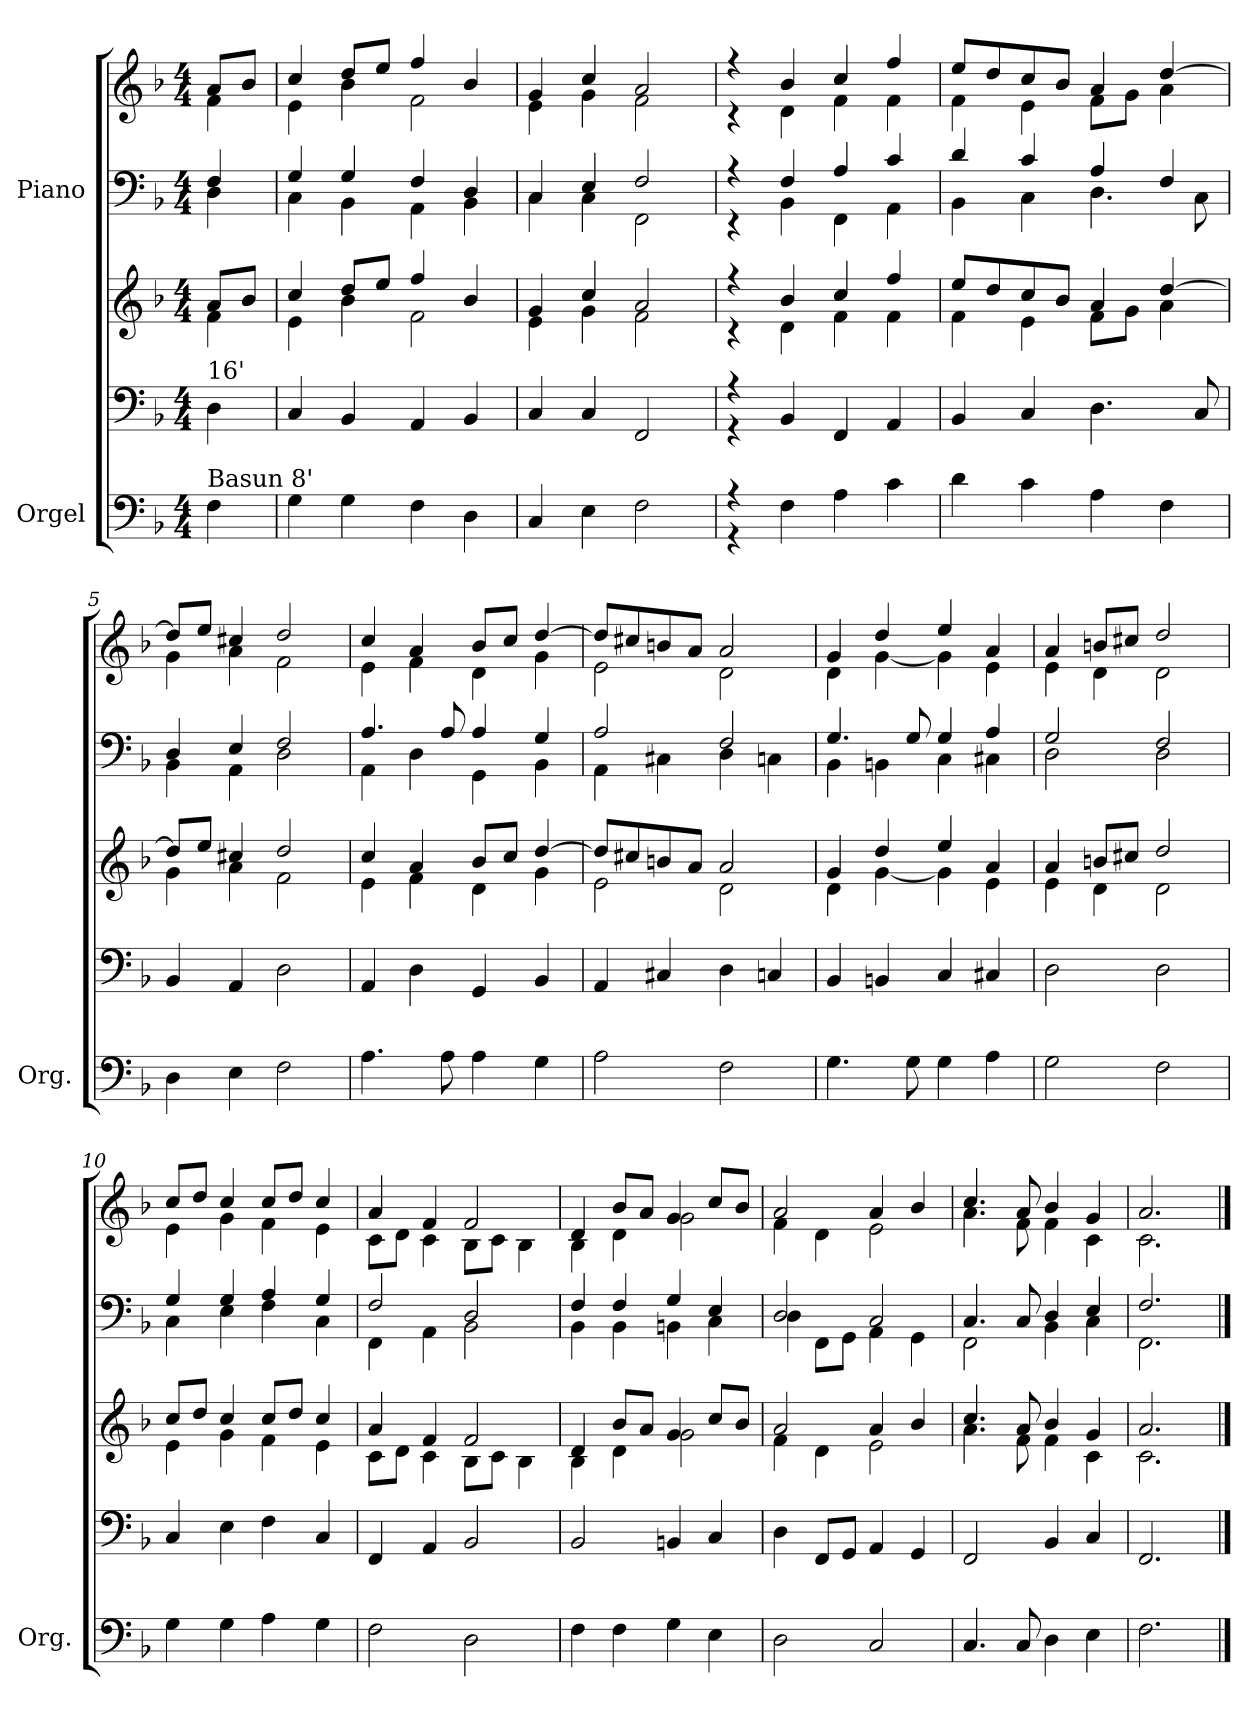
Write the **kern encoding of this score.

**kern	**kern	**kern	**kern	**kern
*part2	*part2	*part2	*part1	*part1
*staff5	*staff4	*staff3	*staff2	*staff1
*I"Orgel	*	*	*I"Piano	*
*I'Org.	*	*	*	*
*clefF4	*clefF4	*clefG2	*clefF4	*clefG2
*k[b-]	*k[b-]	*k[b-]	*k[b-]	*k[b-]
*M4/4	*M4/4	*M4/4	*M4/4	*M4/4
=	=	=	=	=
*	*	*^	*^	*^
!	!LO:TX:a:t=16'	!	!	!	!	!	!
!LO:TX:a:t=Basun 8'	!	!	!	!	!	!	!
4F\	4D\	8a/L	4f\	4F/	4D\	8a/L	4f\
.	.	8b-/J	.	.	.	8b-/J	.
=1	=1	=1	=1	=1	=1	=1	=1
4G\	4C/	4cc/	4e\	4G/	4C\	4cc/	4e\
4G\	4BB-/	8dd/L	4b-\	4G/	4BB-\	8dd/L	4b-\
.	.	8ee/J	.	.	.	8ee/J	.
4F\	4AA/	4ff/	2f\	4F/	4AA\	4ff/	2f\
4D\	4BB-/	4b-/	.	4D/	4BB-\	4b-/	.
=2	=2	=2	=2	=2	=2	=2	=2
4C/	4C/	4g/	4e\	4C/	4C\	4g/	4e\
4E\	4C/	4cc/	4g\	4E/	4C\	4cc/	4g\
2F\	2FF/	2a/	2f\	2F/	2FF\	2a/	2f\
=3	=3	=3	=3	=3	=3	=3	=3
*^	*^	*	*	*	*	*	*
4r	4r	4r	4r	4r	4r	4r	4r	4r	4r
2.ryy	4F\	4BB-/	2.ryy	4b-/	4d\	4F/	4BB-\	4b-/	4d\
.	4A\	4FF/	.	4cc/	4f\	4A/	4FF\	4cc/	4f\
.	4c\	4AA/	.	4ff/	4f\	4c/	4AA\	4ff/	4f\
*v	*v	*	*	*	*	*	*	*	*
*	*v	*v	*	*	*	*	*	*
=4	=4	=4	=4	=4	=4	=4	=4
4d\	4BB-/	8ee/L	4f\	4d/	4BB-\	8ee/L	4f\
.	.	8dd/	.	.	.	8dd/	.
4c\	4C/	8cc/	4e\	4c/	4C\	8cc/	4e\
.	.	8b-/J	.	.	.	8b-/J	.
4A\	4.D\	4a/	8f\L	4A/	4.D\	4a/	8f\L
.	.	.	8g\J	.	.	.	8g\J
4F\	.	[4dd/	4a\	4F/	.	[4dd/	4a\
.	8C/	.	.	.	8C\	.	.
=5	=5	=5	=5	=5	=5	=5	=5
4D\	4BB-/	8dd/L]	4g\	4D/	4BB-\	8dd/L]	4g\
.	.	8ee/J	.	.	.	8ee/J	.
4E\	4AA/	4cc#X/	4a\	4E/	4AA\	4cc#X/	4a\
2F\	2D\	2dd/	2f\	2F/	2D\	2dd/	2f\
!!LO:LB:g=z	!!
=6	=6	=6	=6	=6	=6	=6	=6
4.A\	4AA/	4cc/	4e\	4.A/	4AA\	4cc/	4e\
.	4D\	4a/	4f\	.	4D\	4a/	4f\
8A\	.	.	.	8A/	.	.	.
4A\	4GG/	8b-/L	4d\	4A/	4GG\	8b-/L	4d\
.	.	8cc/J	.	.	.	8cc/J	.
4G\	4BB-/	[4dd/	4g\	4G/	4BB-\	[4dd/	4g\
=7	=7	=7	=7	=7	=7	=7	=7
2A\	4AA/	8dd/L]	2e\	2A/	4AA\	8dd/L]	2e\
.	.	8cc#X/	.	.	.	8cc#X/	.
.	4C#X/	8bn/	.	.	4C#X\	8bn/	.
.	.	8a/J	.	.	.	8a/J	.
2F\	4D\	2a/	2d\	2F/	4D\	2a/	2d\
.	4Cn/	.	.	.	4Cn\	.	.
=8	=8	=8	=8	=8	=8	=8	=8
4.G\	4BB-/	4g/	4d\	4.G/	4BB-\	4g/	4d\
.	4BBn/	4dd/	[4g\	.	4BBn\	4dd/	[4g\
8G\	.	.	.	8G/	.	.	.
4G\	4C/	4ee/	4g\]	4G/	4C\	4ee/	4g\]
4A\	4C#X/	4a/	4e\	4A/	4C#X\	4a/	4e\
=9	=9	=9	=9	=9	=9	=9	=9
2G\	2D\	4a/	4e\	2G/	2D\	4a/	4e\
.	.	8bn/L	4d\	.	.	8bn/L	4d\
.	.	8cc#X/J	.	.	.	8cc#X/J	.
2F\	2D\	2dd/	2d\	2F/	2D\	2dd/	2d\
=10	=10	=10	=10	=10	=10	=10	=10
4G\	4C/	8cc/L	4e\	4G/	4C\	8cc/L	4e\
.	.	8dd/J	.	.	.	8dd/J	.
4G\	4E\	4cc/	4g\	4G/	4E\	4cc/	4g\
4A\	4F\	8cc/L	4f\	4A/	4F\	8cc/L	4f\
.	.	8dd/J	.	.	.	8dd/J	.
4G\	4C/	4cc/	4e\	4G/	4C\	4cc/	4e\
=11	=11	=11	=11	=11	=11	=11	=11
2F\	4FF/	4a/	8c\L	2F/	4FF\	4a/	8c\L
.	.	.	8d\J	.	.	.	8d\J
.	4AA/	4f/	4c\	.	4AA\	4f/	4c\
2D\	2BB-/	2f/	8B-\L	2D/	2BB-\	2f/	8B-\L
.	.	.	8c\J	.	.	.	8c\J
.	.	.	4B-\	.	.	.	4B-\
!!LO:PB:g=z	!!
=12	=12	=12	=12	=12	=12	=12	=12
4F\	2BB-/	4d/	4B-\	4F/	4BB-\	4d/	4B-\
4F\	.	8b-/L	4d\	4F/	4BB-\	8b-/L	4d\
.	.	8a/J	.	.	.	8a/J	.
4G\	4BBn/	4g/	2g\	4G/	4BBn\	4g/	2g\
4E\	4C/	8cc/L	.	4E/	4C\	8cc/L	.
.	.	8b-/J	.	.	.	8b-/J	.
=13	=13	=13	=13	=13	=13	=13	=13
2D\	4D\	2a/	4f\	2D/	4D\	2a/	4f\
.	8FF/L	.	4d\	.	8FF\L	.	4d\
.	8GG/J	.	.	.	8GG\J	.	.
2C/	4AA/	4a/	2e\	2C/	4AA\	4a/	2e\
.	4GG/	4b-/	.	.	4GG\	4b-/	.
=14	=14	=14	=14	=14	=14	=14	=14
4.C/	2FF/	4.cc/	4.a\	4.C/	2FF\	4.cc/	4.a\
8C/	.	8a/	8f\	8C/	.	8a/	8f\
4D\	4BB-/	4b-/	4f\	4D/	4BB-\	4b-/	4f\
4E\	4C/	4g/	4c\	4E/	4C\	4g/	4c\
=15	=15	=15	=15	=15	=15	=15	=15
2.F\	2.FF/	2.a/	2.c\	2.F/	2.FF\	2.a/	2.c\
*	*	*v	*v	*	*	*	*
*	*	*	*v	*v	*	*
*	*	*	*	*v	*v
==	==	==	==	==
*-	*-	*-	*-	*-
